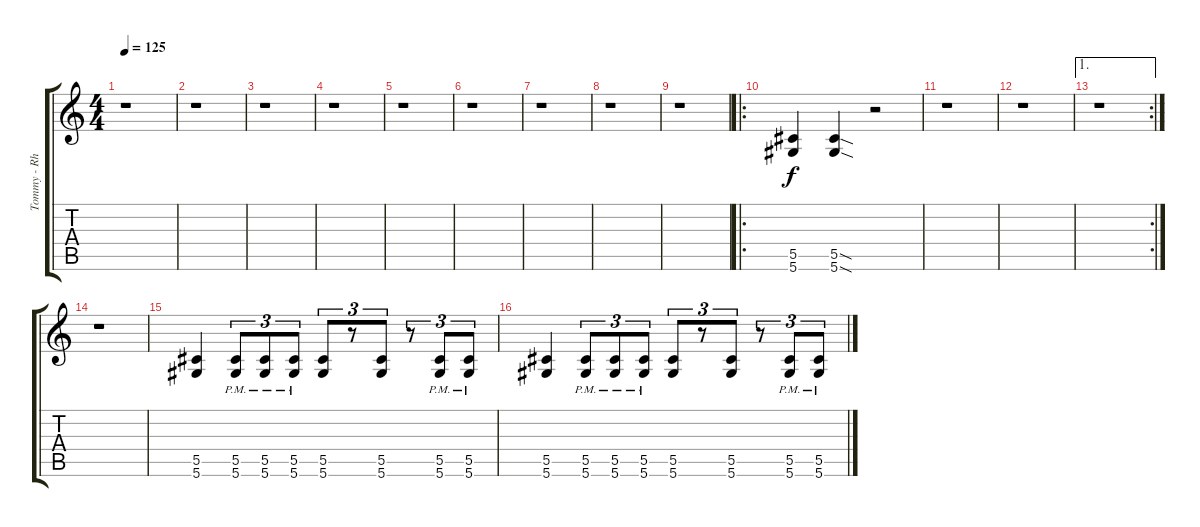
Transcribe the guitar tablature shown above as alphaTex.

\track ("Tommy - Rhythm Guitar" "Tommy - Rh") {instrument distortionguitar}
\staff {score tabs}
\tuning (Eb4 Bb3 Gb3 Db3 Ab2 Eb2) {hide}
\ts (4 4)
\tempo 125
\clef g2
\ks c
r.1{dy f} |
r.1 |
r.1 |
r.1 |
r.1 |
r.1 |
r.1 |
r.1 |
r.1 |
\ro
(5.5 5.6).4 (5.5{sod} 5.6{sod}).4 r.2 |
r.1 |
r.1 |
\ae 1
\rc 2
r.1 |
r.1 |
(5.5 5.6).4 (5.5{pm} 5.6{pm}).8{tu (3 2)} (5.5{pm} 5.6{pm}).8{tu (3 2)} (5.5{pm} 5.6{pm}).8{tu (3 2)} (5.5 5.6).8{tu (3 2)} r.8{tu (3 2)} (5.5 5.6).8{tu (3 2)} r.8{tu (3 2)} (5.5{pm} 5.6{pm}).8{tu (3 2)} (5.5{pm} 5.6{pm}).8{tu (3 2)} |
(5.5 5.6).4 (5.5{pm} 5.6{pm}).8{tu (3 2)} (5.5{pm} 5.6{pm}).8{tu (3 2)} (5.5{pm} 5.6{pm}).8{tu (3 2)} (5.5 5.6).8{tu (3 2)} r.8{tu (3 2)} (5.5 5.6).8{tu (3 2)} r.8{tu (3 2)} (5.5{pm} 5.6{pm}).8{tu (3 2)} (5.5{pm} 5.6{pm}).8{tu (3 2)}
